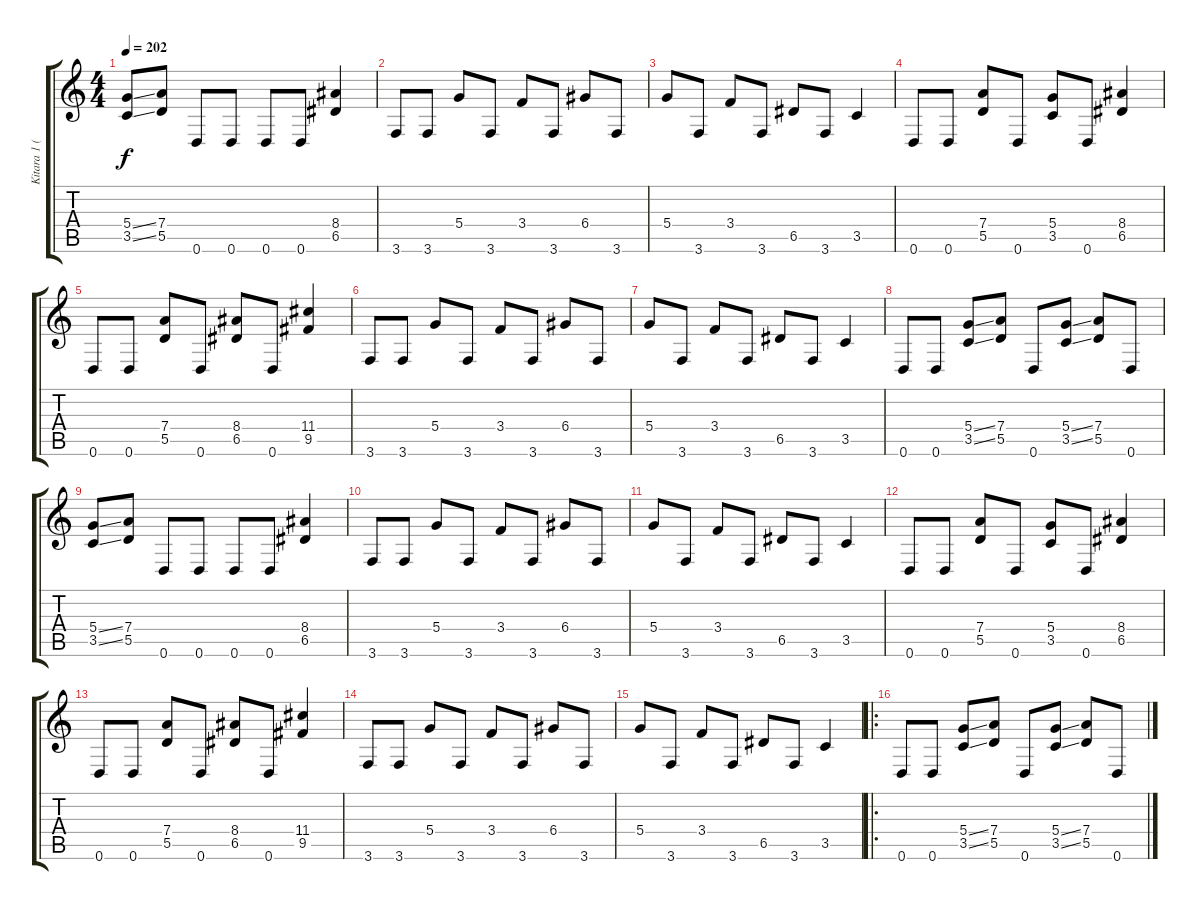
\track ("Kitara 1 (Kuisma)" "Kitara 1 (") {instrument distortionguitar}
\staff {score tabs}
\tuning (E4 B3 G3 D3 A2 D2) {hide}
\ts (4 4)
\tempo 202
\clef g2
\ks c
(5.4{ss} 3.5{ss}).8{dy f} (7.4 5.5).8 0.6.8 0.6.8 0.6.8 0.6.8 (8.4 6.5).4 |
3.6.8 3.6.8 5.4.8 3.6.8 3.4.8 3.6.8 6.4.8 3.6.8 |
5.4.8 3.6.8 3.4.8 3.6.8 6.5.8 3.6.8 3.5.4 |
0.6.8 0.6.8 (7.4 5.5).8 0.6.8 (5.4 3.5).8 0.6.8 (8.4 6.5).4 |
0.6.8 0.6.8 (7.4 5.5).8 0.6.8 (8.4 6.5).8 0.6.8 (11.4 9.5).4 |
3.6.8 3.6.8 5.4.8 3.6.8 3.4.8 3.6.8 6.4.8 3.6.8 |
5.4.8 3.6.8 3.4.8 3.6.8 6.5.8 3.6.8 3.5.4 |
0.6.8 0.6.8 (5.4{ss} 3.5{ss}).8 (7.4 5.5).8 0.6.8 (5.4{ss} 3.5{ss}).8 (7.4 5.5).8 0.6.8 |
(5.4{ss} 3.5{ss}).8 (7.4 5.5).8 0.6.8 0.6.8 0.6.8 0.6.8 (8.4 6.5).4 |
3.6.8 3.6.8 5.4.8 3.6.8 3.4.8 3.6.8 6.4.8 3.6.8 |
5.4.8 3.6.8 3.4.8 3.6.8 6.5.8 3.6.8 3.5.4 |
0.6.8 0.6.8 (7.4 5.5).8 0.6.8 (5.4 3.5).8 0.6.8 (8.4 6.5).4 |
0.6.8 0.6.8 (7.4 5.5).8 0.6.8 (8.4 6.5).8 0.6.8 (11.4 9.5).4 |
3.6.8 3.6.8 5.4.8 3.6.8 3.4.8 3.6.8 6.4.8 3.6.8 |
5.4.8 3.6.8 3.4.8 3.6.8 6.5.8 3.6.8 3.5.4 |
\ro
0.6.8 0.6.8 (5.4{ss} 3.5{ss}).8 (7.4 5.5).8 0.6.8 (5.4{ss} 3.5{ss}).8 (7.4 5.5).8 0.6.8
